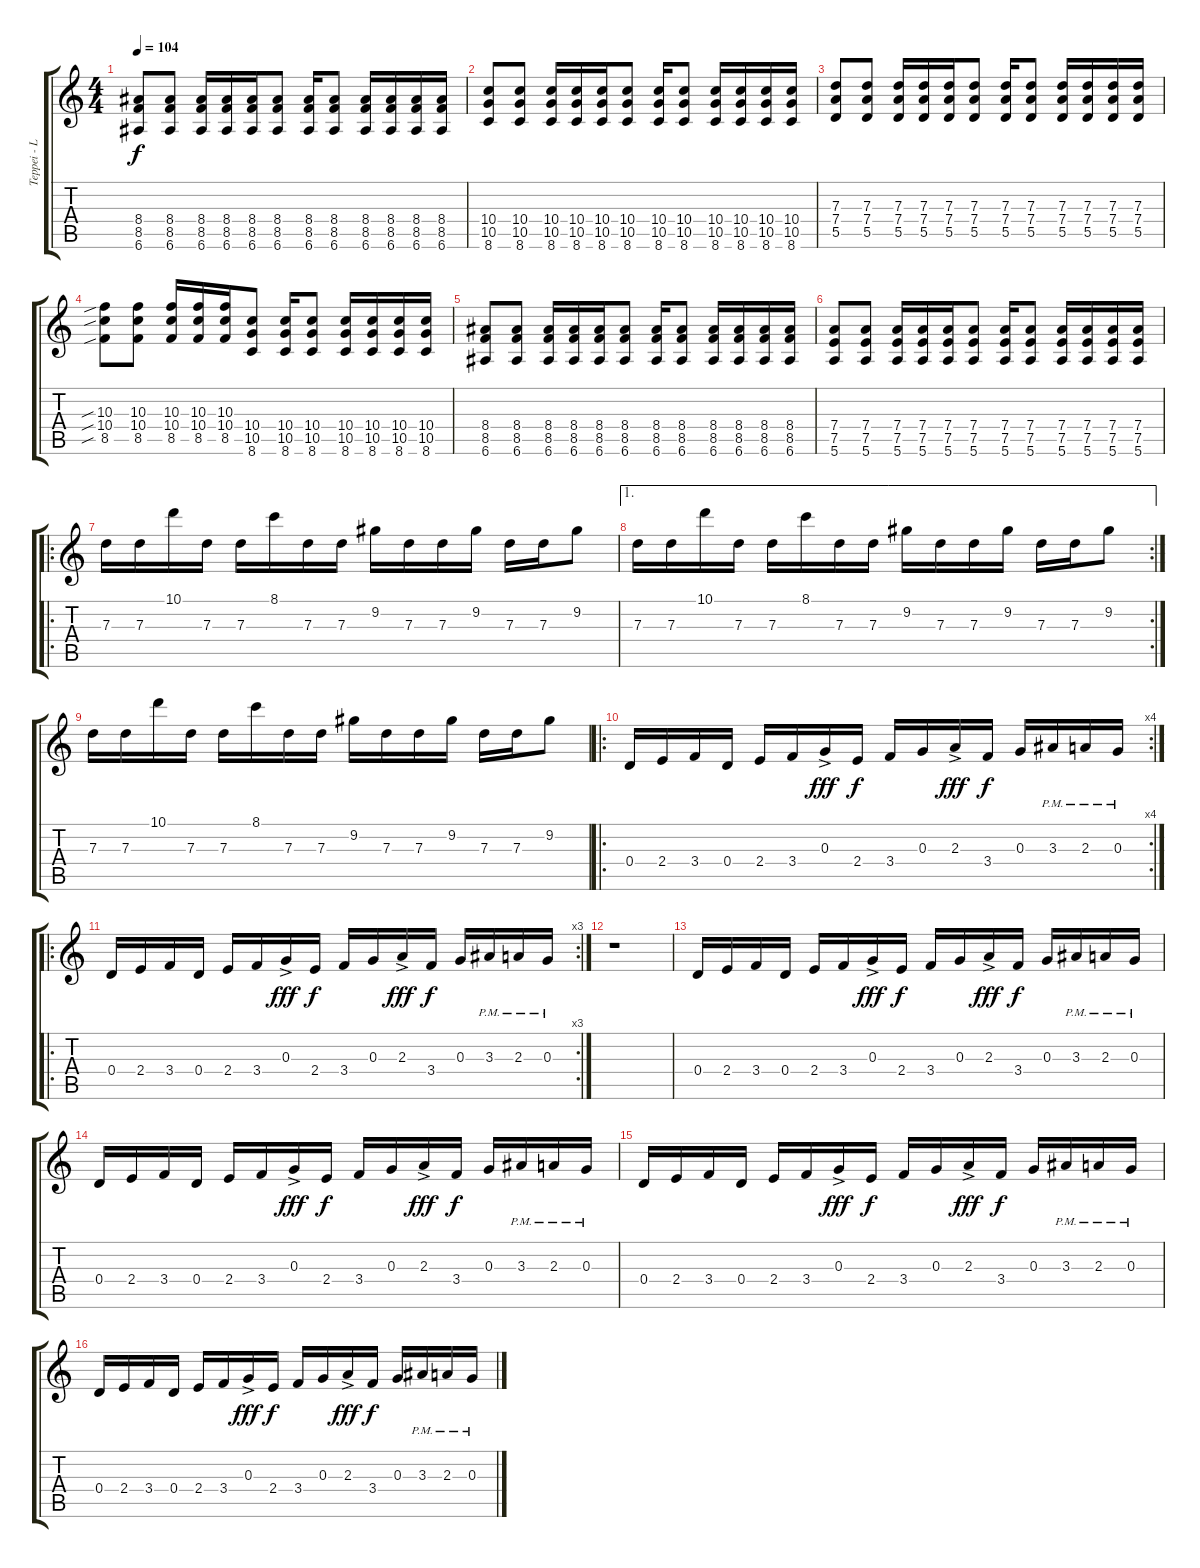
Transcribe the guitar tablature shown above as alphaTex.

\track ("Teppei - Lead Guitar" "Teppei - L") {instrument distortionguitar}
\staff {score tabs}
\tuning (E4 B3 G3 D3 A2 E2) {hide}
\ts (4 4)
\tempo 104
\clef g2
\ks c
(8.4 8.5 6.6).8{dy f} (8.4 8.5 6.6).8 (8.4 8.5 6.6).16 (8.4 8.5 6.6).16 (8.4 8.5 6.6).16 (8.4 8.5 6.6).8 (8.4 8.5 6.6).16 (8.4 8.5 6.6).8 (8.4 8.5 6.6).16 (8.4 8.5 6.6).16 (8.4 8.5 6.6).16 (8.4 8.5 6.6).16 |
(10.4 10.5 8.6).8 (10.4 10.5 8.6).8 (10.4 10.5 8.6).16 (10.4 10.5 8.6).16 (10.4 10.5 8.6).16 (10.4 10.5 8.6).8 (10.4 10.5 8.6).16 (10.4 10.5 8.6).8 (10.4 10.5 8.6).16 (10.4 10.5 8.6).16 (10.4 10.5 8.6).16 (10.4 10.5 8.6).16 |
(7.3 7.4 5.5).8 (7.3 7.4 5.5).8 (7.3 7.4 5.5).16 (7.3 7.4 5.5).16 (7.3 7.4 5.5).16 (7.3 7.4 5.5).8 (7.3 7.4 5.5).16 (7.3 7.4 5.5).8 (7.3 7.4 5.5).16 (7.3 7.4 5.5).16 (7.3 7.4 5.5).16 (7.3 7.4 5.5).16 |
(10.3{sib} 10.4{sib} 8.5{sib}).8 (10.3 10.4 8.5).8 (10.3 10.4 8.5).16 (10.3 10.4 8.5).16 (10.3 10.4 8.5).16 (10.4 10.5 8.6).8 (10.4 10.5 8.6).16 (10.4 10.5 8.6).8 (10.4 10.5 8.6).16 (10.4 10.5 8.6).16 (10.4 10.5 8.6).16 (10.4 10.5 8.6).16 |
(8.4 8.5 6.6).8 (8.4 8.5 6.6).8 (8.4 8.5 6.6).16 (8.4 8.5 6.6).16 (8.4 8.5 6.6).16 (8.4 8.5 6.6).8 (8.4 8.5 6.6).16 (8.4 8.5 6.6).8 (8.4 8.5 6.6).16 (8.4 8.5 6.6).16 (8.4 8.5 6.6).16 (8.4 8.5 6.6).16 |
(7.4 7.5 5.6).8 (7.4 7.5 5.6).8 (7.4 7.5 5.6).16 (7.4 7.5 5.6).16 (7.4 7.5 5.6).16 (7.4 7.5 5.6).8 (7.4 7.5 5.6).16 (7.4 7.5 5.6).8 (7.4 7.5 5.6).16 (7.4 7.5 5.6).16 (7.4 7.5 5.6).16 (7.4 7.5 5.6).16 |
\ro
7.3.16 7.3.16 10.1.16 7.3.16 7.3.16 8.1.16 7.3.16 7.3.16 9.2.16 7.3.16 7.3.16 9.2.16 7.3.16 7.3.16 9.2.8 |
\ae 1
\rc 2
7.3.16 7.3.16 10.1.16 7.3.16 7.3.16 8.1.16 7.3.16 7.3.16 9.2.16 7.3.16 7.3.16 9.2.16 7.3.16 7.3.16 9.2.8 |
7.3.16 7.3.16 10.1.16 7.3.16 7.3.16 8.1.16 7.3.16 7.3.16 9.2.16 7.3.16 7.3.16 9.2.16 7.3.16 7.3.16 9.2.8 |
\ro
\rc 4
0.4.16 2.4.16 3.4.16 0.4.16 2.4.16 3.4.16 0.3{ac}.16{dy fff} 2.4.16{dy f} 3.4.16 0.3.16 2.3{ac}.16{dy fff} 3.4.16{dy f} 0.3.16 3.3{pm}.16 2.3{pm}.16 0.3{pm}.16 |
\ro
\rc 3
0.4.16 2.4.16 3.4.16 0.4.16 2.4.16 3.4.16 0.3{ac}.16{dy fff} 2.4.16{dy f} 3.4.16 0.3.16 2.3{ac}.16{dy fff} 3.4.16{dy f} 0.3.16 3.3{pm}.16 2.3{pm}.16 0.3{pm}.16 |
r.1 |
0.4.16 2.4.16 3.4.16 0.4.16 2.4.16 3.4.16 0.3{ac}.16{dy fff} 2.4.16{dy f} 3.4.16 0.3.16 2.3{ac}.16{dy fff} 3.4.16{dy f} 0.3.16 3.3{pm}.16 2.3{pm}.16 0.3{pm}.16 |
0.4.16 2.4.16 3.4.16 0.4.16 2.4.16 3.4.16 0.3{ac}.16{dy fff} 2.4.16{dy f} 3.4.16 0.3.16 2.3{ac}.16{dy fff} 3.4.16{dy f} 0.3.16 3.3{pm}.16 2.3{pm}.16 0.3{pm}.16 |
0.4.16 2.4.16 3.4.16 0.4.16 2.4.16 3.4.16 0.3{ac}.16{dy fff} 2.4.16{dy f} 3.4.16 0.3.16 2.3{ac}.16{dy fff} 3.4.16{dy f} 0.3.16 3.3{pm}.16 2.3{pm}.16 0.3{pm}.16 |
0.4.16 2.4.16 3.4.16 0.4.16 2.4.16 3.4.16 0.3{ac}.16{dy fff} 2.4.16{dy f} 3.4.16 0.3.16 2.3{ac}.16{dy fff} 3.4.16{dy f} 0.3.16 3.3{pm}.16 2.3{pm}.16 0.3{pm}.16
